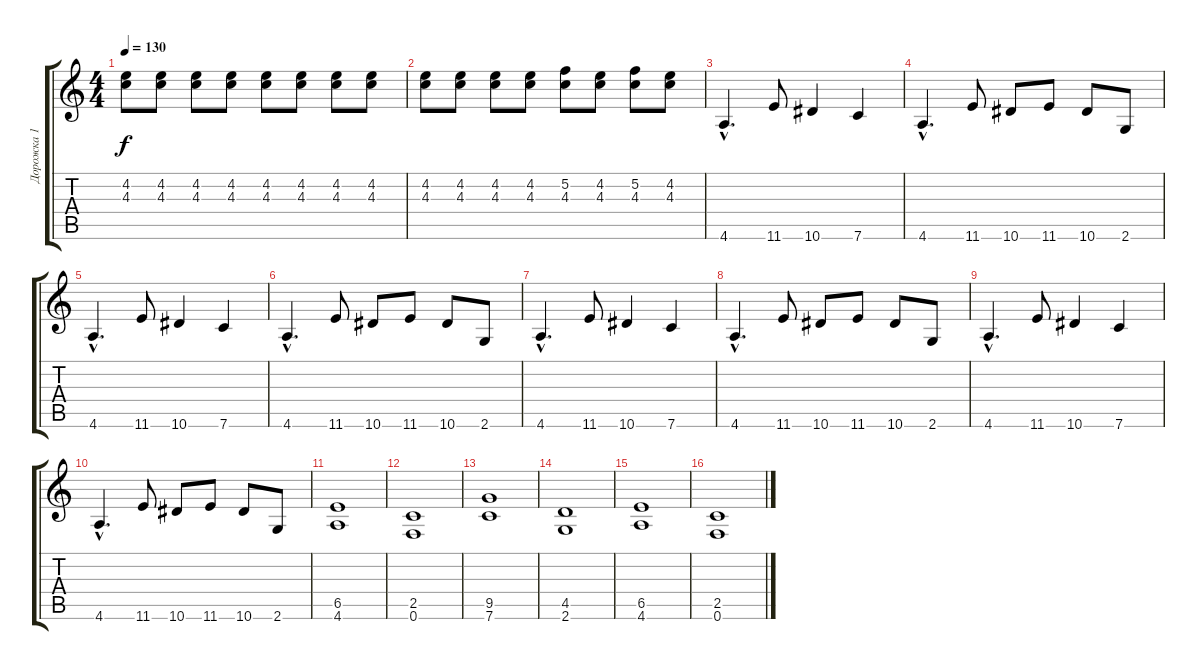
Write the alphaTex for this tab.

\track ("Дорожка 1" "Дорожка 1") {instrument distortionguitar}
\staff {score tabs}
\tuning (F4 C4 Ab3 Eb3 Bb2 F2) {hide}
\ts (4 4)
\tempo 130
\clef g2
\ks c
(4.2 4.3).8{dy f} (4.2 4.3).8 (4.2 4.3).8 (4.2 4.3).8 (4.2 4.3).8 (4.2 4.3).8 (4.2 4.3).8 (4.2 4.3).8 |
(4.2 4.3).8 (4.2 4.3).8 (4.2 4.3).8 (4.2 4.3).8 (5.2 4.3).8 (4.2 4.3).8 (5.2 4.3).8 (4.2 4.3).8 |
4.6{hac}.4{d} 11.6.8 10.6.4 7.6.4 |
4.6{hac}.4{d} 11.6.8 10.6.8 11.6.8 10.6.8 2.6.8 |
4.6{hac}.4{d} 11.6.8 10.6.4 7.6.4 |
4.6{hac}.4{d} 11.6.8 10.6.8 11.6.8 10.6.8 2.6.8 |
4.6{hac}.4{d} 11.6.8 10.6.4 7.6.4 |
4.6{hac}.4{d} 11.6.8 10.6.8 11.6.8 10.6.8 2.6.8 |
4.6{hac}.4{d} 11.6.8 10.6.4 7.6.4 |
4.6{hac}.4{d} 11.6.8 10.6.8 11.6.8 10.6.8 2.6.8 |
(6.5 4.6).1 |
(2.5 0.6).1 |
(9.5 7.6).1 |
(4.5 2.6).1 |
(6.5 4.6).1 |
(2.5 0.6).1
